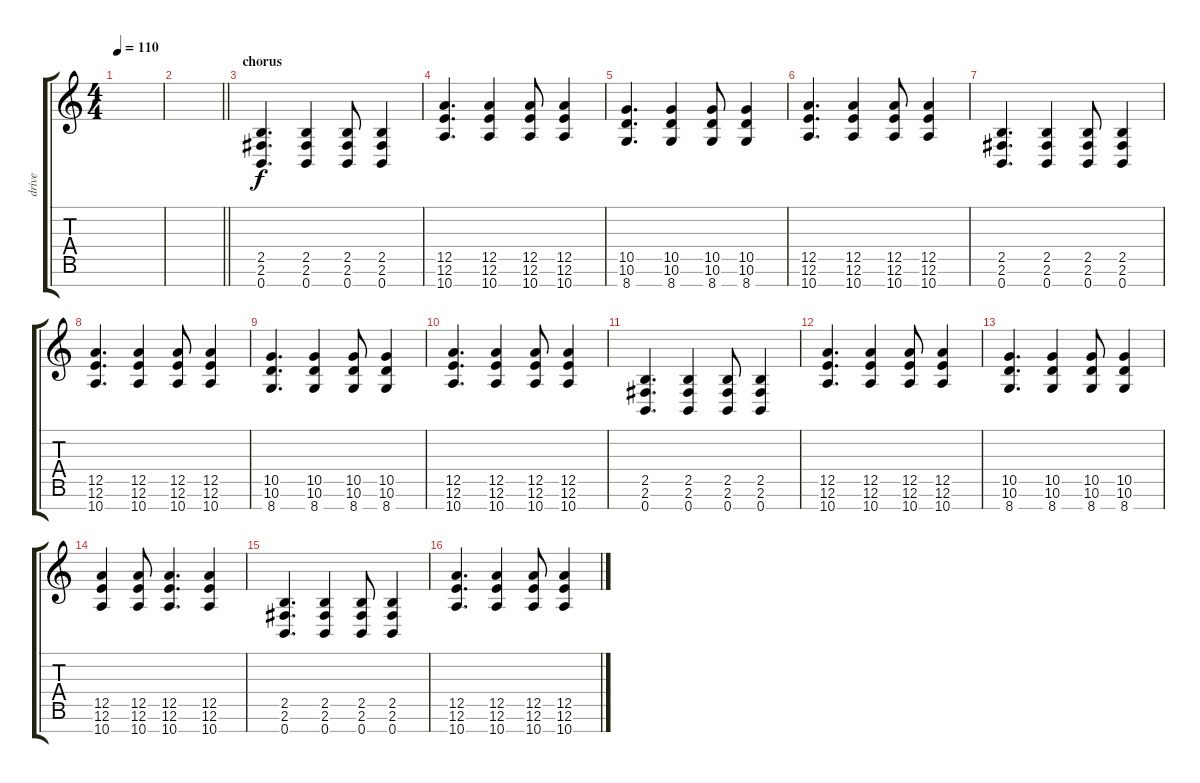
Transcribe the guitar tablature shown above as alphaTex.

\track ("drive" "drive") {instrument overdrivenguitar}
\staff {score tabs}
\tuning (E4 B3 G3 D3 A2 E2 B1) {hide}
\ts (4 4)
\tempo 110
\clef g2
\ks c
|
\barLineRight lightlight
|
\section ("" "chorus")
(2.5 2.6 0.7).4{d} (2.5 2.6 0.7).4 (2.5 2.6 0.7).8 (2.5 2.6 0.7).4 |
(12.5 12.6 10.7).4{d} (12.5 12.6 10.7).4 (12.5 12.6 10.7).8 (12.5 12.6 10.7).4 |
(10.5 10.6 8.7).4{d} (10.5 10.6 8.7).4 (10.5 10.6 8.7).8 (10.5 10.6 8.7).4 |
(12.5 12.6 10.7).4{d} (12.5 12.6 10.7).4 (12.5 12.6 10.7).8 (12.5 12.6 10.7).4 |
(2.5 2.6 0.7).4{d} (2.5 2.6 0.7).4 (2.5 2.6 0.7).8 (2.5 2.6 0.7).4 |
(12.5 12.6 10.7).4{d} (12.5 12.6 10.7).4 (12.5 12.6 10.7).8 (12.5 12.6 10.7).4 |
(10.5 10.6 8.7).4{d} (10.5 10.6 8.7).4 (10.5 10.6 8.7).8 (10.5 10.6 8.7).4 |
(12.5 12.6 10.7).4{d} (12.5 12.6 10.7).4 (12.5 12.6 10.7).8 (12.5 12.6 10.7).4 |
(2.5 2.6 0.7).4{d} (2.5 2.6 0.7).4 (2.5 2.6 0.7).8 (2.5 2.6 0.7).4 |
(12.5 12.6 10.7).4{d} (12.5 12.6 10.7).4 (12.5 12.6 10.7).8 (12.5 12.6 10.7).4 |
(10.5 10.6 8.7).4{d} (10.5 10.6 8.7).4 (10.5 10.6 8.7).8 (10.5 10.6 8.7).4 |
(12.5 12.6 10.7).4 (12.5 12.6 10.7).8 (12.5 12.6 10.7).4{d} (12.5 12.6 10.7).4 |
(2.5 2.6 0.7).4{d} (2.5 2.6 0.7).4 (2.5 2.6 0.7).8 (2.5 2.6 0.7).4 |
(12.5 12.6 10.7).4{d} (12.5 12.6 10.7).4 (12.5 12.6 10.7).8 (12.5 12.6 10.7).4
